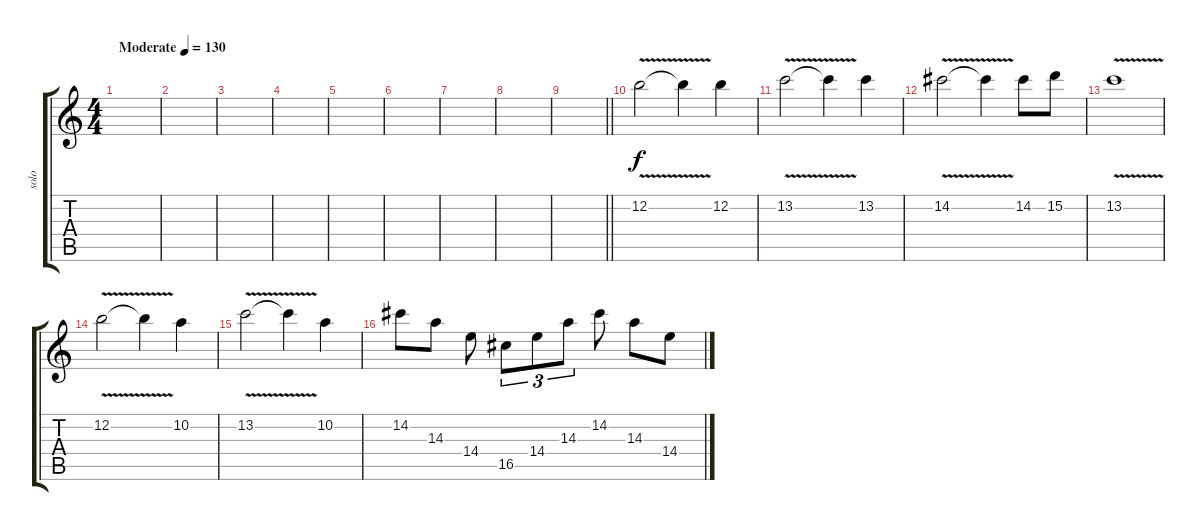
\track ("solo" "solo") {instrument distortionguitar}
\staff {score tabs}
\tuning (E4 B3 G3 D3 A2 E2) {hide}
\ts (4 4)
\tempo (130 "Moderate")
\clef g2
\ks c
|
|
|
|
|
|
|
|
\barLineRight lightlight
|
12.2{v}.2 12.2{t}.4 12.2.4 |
13.2{v}.2 13.2{t}.4 13.2.4 |
14.2{v}.2 14.2{t}.4 14.2.8 15.2.8 |
13.2{v}.1 |
12.2{v}.2 12.2{t}.4 10.2.4 |
13.2{v}.2 13.2{t}.4 10.2.4 |
14.2.8 14.3.8 14.4.8 16.5.8{tu (3 2)} 14.4.8{tu (3 2)} 14.3.8{tu (3 2)} 14.2.8 14.3.8 14.4.8
